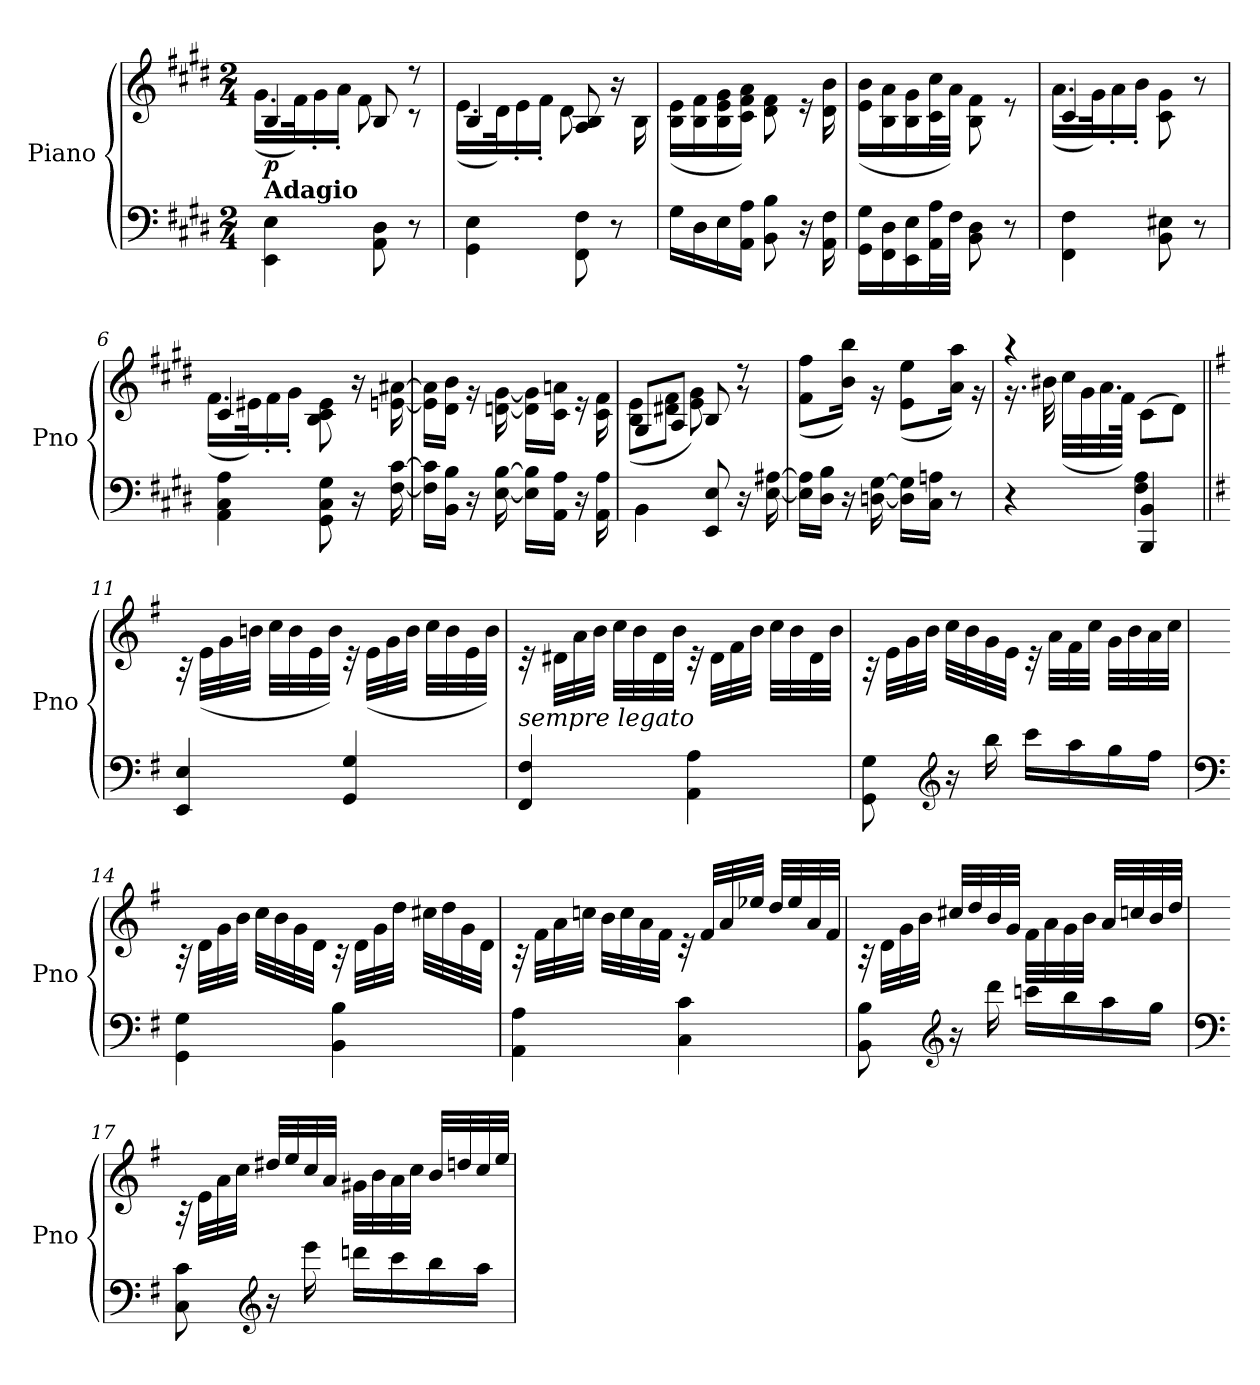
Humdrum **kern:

**kern	**kern	**dynam
*part1	*part1	*part1
*staff2	*staff1	*staff1/2
*I"Piano	*	*
*I'Pno	*	*
*clefF4	*clefG2	*
*k[f#c#g#d#]	*k[f#c#g#d#]	*
*E:	*E:	*
*M2/4	*M2/4	*
*MM50	*MM50	*
=1	=1	=1
*	*^	*
!	!LO:TX:b:B:t=Adagio	!	!
!	!	!	!LO:DY:b
4EE\ 4E\	4B/	(<16.g#\LL	p
.	.	32f#\K)	.
.	.	16g#'\	.
.	.	16a'\JJ	.
8AA\ 8D#\	8B/	8f#\	.
8r	8r	8r	.
=2	=2	=2	=2
4GG#\ 4E\	4B/	(<16.e\LL	.
.	.	32d#\K)	.
.	.	16e'\	.
.	.	16f#'\JJ	.
8FF#\ 8F#\	8A/ 8B/	8d#\	.
8r	8ryy	16r	.
.	.	16B\	.
=3	=3	=3	=3
16G#\LL	2ryy	(<16B\ 16e\LL	.
16D#\	.	16B\ 16f#\	.
16E\	.	16B\ 16e\ 16g#\	.
16AA\ 16A\JJ	.	16c#\ 16f#\ 16a\JJ)	.
8BB\ 8B\	.	8d#\ 8f#\	.
16r	.	16r	.
16AA\ 16F#\	.	16d#\ 16b\	.
=4	=4	=4	=4
16GG#\ 16G#\LL	2ryy	(<16e\ 16b\LL	.
16FF#\ 16D#\	.	16B\ 16a\	.
16EE\ 16E\	.	16B\ 16g#\	.
32AA\ 32A\L	.	32c#\ 32cc#\L	.
32F#\JJJ	.	32a\JJJ)	.
8BB\ 8D#\	.	8B\ 8f#\	.
8r	.	8r	.
=5	=5	=5	=5
4FF#\ 4F#\	4c#/	(<16.a\LL	.
.	.	32g#\K)	.
.	.	16a'\	.
.	.	16b'\JJ	.
8BB\ 8E#X\	4ryy	8c#\ 8g#\	.
8r	.	8r	.
!!LO:LB:g=z	!!
=6	=6	=6	=6
4AA\ 4C#\ 4A\	4c#/	(<16.f#\LL	.
.	.	32e#X\K)	.
.	.	16f#'\	.
.	.	16g#'\JJ	.
8GG#\ 8C#\ 8G#\	4ryy	8B\ 8c#\ 8e#\	.
16r	.	16r	.
[16F#\ [16c#\	.	[16en\ [16a#X\	.
=7	=7	=7	=7
16F#\] 16c#\]LL	2ryy	16e\] 16a#\]LL	.
16BB\ 16B\JJ	.	16d#\ 16b\JJ	.
16r	.	16r	.
[16E\ [16B\	.	[16dn\ [16g#\	.
16E\] 16B\]LL	.	16d\] 16g#\]LL	.
16AA\ 16A\JJ	.	16c#\ 16an\JJ	.
16r	.	16r	.
16AA\ 16A\	.	16c#\ 16f#\	.
=8	=8	=8	=8
4BB\	8G#/L	(>8B\ 8e\L	.
.	8A/J	8d#X\ 8f#\J	.
8EE/ 8E/	8B/	8e\ 8g#\)	.
16r	8r	8r	.
[16E\ [16A#X\	.	.	.
=9	=9	=9	=9
16E\] 16A#\]LL	2ryy	(<8f#\ 8ff#\L	.
16D#\ 16B\JJ	.	.	.
16r	.	16b\ 16bb\Jk)	.
[16Dn\ [16G#\	.	16r	.
16D\] 16G#\]LL	.	(<8e\ 8ee\L	.
16C#\ 16An\JJ	.	.	.
8r	.	16a\ 16aa\Jk)	.
.	.	16r	.
!!LO:LB:g=z	!!
=10	=10	=10	=10
*^	*	*	*
4ryy	4r	4r	16.r	.
.	.	.	32b#X\	.
.	.	.	(<32cc#\LLL	.
.	.	.	32g#\	.
.	.	.	32.a\	.
.	.	.	64f#\JJJk)	.
4BBB/ 4BB/	4F#\ 4A\	4ryy	(<8c#\L	.
.	.	.	8d#\J)	.
*v	*v	*	*	*
=11||	=11||	=11||	=11||
*k[f#]	*k[f#]	*	*
*e:	*e:	*	*
4EE/ 4E/	2ryy	32r	.
.	.	(<32e\LLL	.
.	.	32g\	.
.	.	32bn\JJJ	.
.	.	32cc\LLL	.
.	.	32b\	.
.	.	32e\	.
.	.	32b\JJJ)	.
4GG/ 4G/	.	32r	.
.	.	(<32e\LLL	.
.	.	32g\	.
.	.	32b\JJJ	.
.	.	32cc\LLL	.
.	.	32b\	.
.	.	32e\	.
.	.	32b\JJJ)	.
=12	=12	=12	=12
!	!LO:TX:b:i:t=sempre legato	!	!
4FF#/ 4F#/	2ryy	32r	.
.	.	32d#X\LLL	.
.	.	32a\	.
.	.	32b\JJJ	.
.	.	32cc\LLL	.
.	.	32b\	.
.	.	32d#\	.
.	.	32b\JJJ	.
4AA\ 4A\	.	32r	.
.	.	32d#\LLL	.
.	.	32f#\	.
.	.	32b\JJJ	.
.	.	32cc\LLL	.
.	.	32b\	.
.	.	32d#\	.
.	.	32b\JJJ	.
!!LO:LB:g=z	!!
=13	=13	=13	=13
8GG\ 8G\	2ryy	32r	.
.	.	32e\LLL	.
.	.	32g\	.
.	.	32b\JJJ	.
*clefG2	*	*	*
16r	.	32cc\LLL	.
.	.	32b\	.
16bb\	.	32g\	.
.	.	32e\JJJ	.
16ccc\LL	.	32r	.
.	.	32a\LLL	.
16aa\	.	32f#\	.
.	.	32cc\JJJ	.
16gg\	.	32g\LLL	.
.	.	32b\	.
16ff#\JJ	.	32a\	.
.	.	32cc\JJJ	.
=14	=14	=14	=14
*clefF4	*	*	*
4GG\ 4G\	2ryy	32r	.
.	.	32d\LLL	.
.	.	32g\	.
.	.	32b\JJJ	.
.	.	32cc\LLL	.
.	.	32b\	.
.	.	32g\	.
.	.	32d\JJJ	.
4BB\ 4B\	.	32r	.
.	.	32d\LLL	.
.	.	32g\	.
.	.	32dd\JJJ	.
.	.	32cc#X\LLL	.
.	.	32dd\	.
.	.	32g\	.
.	.	32d\JJJ	.
=15	=15	=15	=15
4AA\ 4A\	2ryy	32r	.
.	.	32f#\LLL	.
.	.	32a\	.
.	.	32ccn\JJJ	.
.	.	32b\LLL	.
.	.	32cc\	.
.	.	32a\	.
.	.	32f#\JJJ	.
4C\ 4c\	.	32r	.
.	.	32f#/LLL	.
.	.	32a/	.
.	.	32ee-X/JJJ	.
.	.	32dd/LLL	.
.	.	32ee-/	.
.	.	32a/	.
.	.	32f#/JJJ	.
!!LO:LB:g=z	!!
=16	=16	=16	=16
8BB\ 8B\	2ryy	32r	.
.	.	32d\LLL	.
.	.	32g\	.
.	.	32b\JJJ	.
*clefG2	*	*	*
16r	.	32cc#X/LLL	.
.	.	32dd/	.
16ddd\	.	32b/	.
.	.	32g/JJJ	.
16cccn\LL	.	32f#\LLL	.
.	.	32a\	.
16bb\	.	32g\	.
.	.	32b\JJJ	.
16aa\	.	32a/LLL	.
.	.	32ccn/	.
16gg\JJ	.	32b/	.
.	.	32dd/JJJ	.
=17	=17	=17	=17
*clefF4	*	*	*
8C\ 8c\	2ryy	32r	.
.	.	32e\LLL	.
.	.	32a\	.
.	.	32cc\JJJ	.
*clefG2	*	*	*
16r	.	32dd#X/LLL	.
.	.	32ee/	.
16eee\	.	32cc/	.
.	.	32a/JJJ	.
16dddn\LL	.	32g#X\LLL	.
.	.	32b\	.
16ccc\	.	32a\	.
.	.	32cc\JJJ	.
16bb\	.	32b/LLL	.
.	.	32ddn/	.
16aa\JJ	.	32cc/	.
.	.	32ee/JJJ	.
*	*v	*v	*
=	=	=
*-	*-	*-
